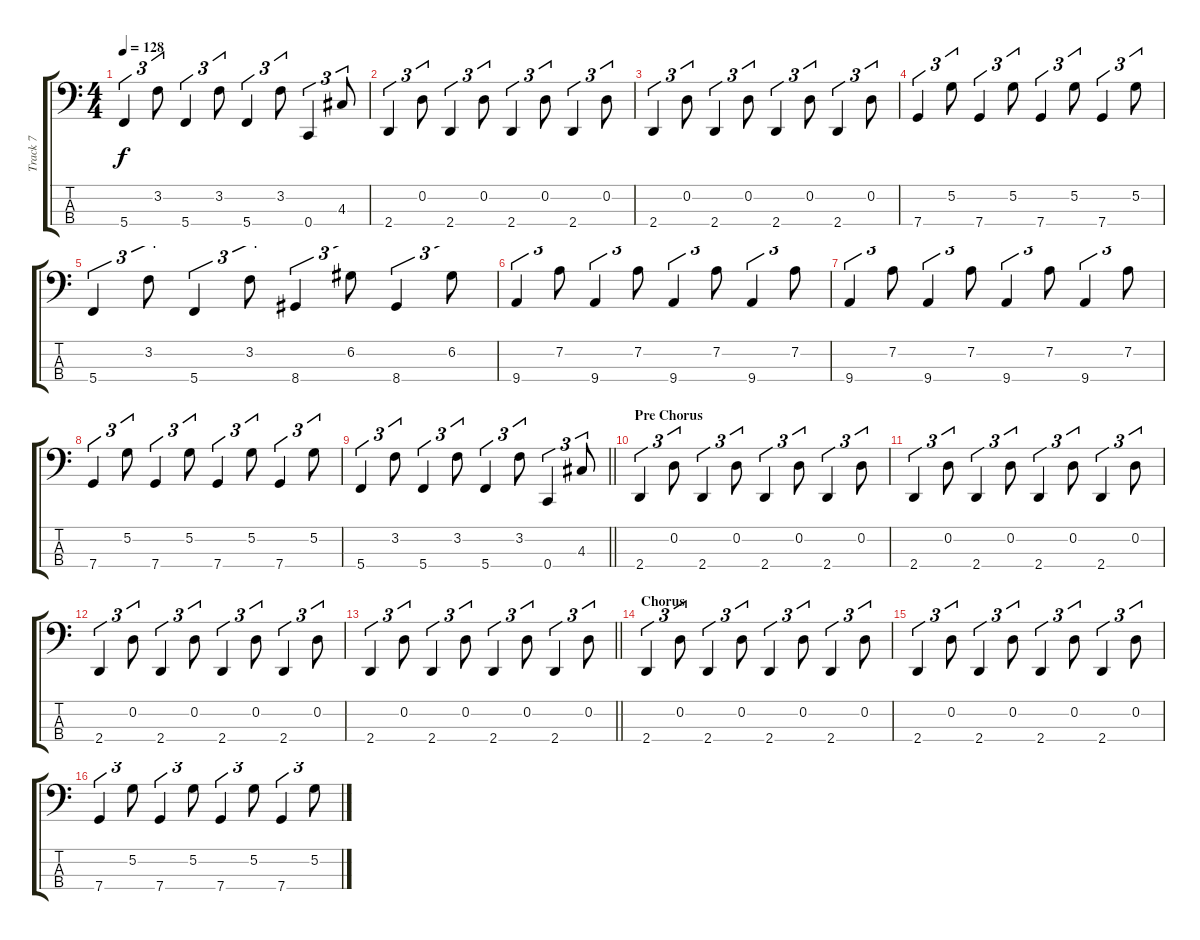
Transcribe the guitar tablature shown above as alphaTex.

\track ("Track 7" "Track 7") {instrument overdrivenguitar}
\staff {score tabs}
\tuning (G2 D2 A1 C1) {hide}
\ts (4 4)
\tempo 128
\clef f4
\ks c
5.4.4{tu (3 2) dy f} 3.2.8{tu (3 2)} 5.4.4{tu (3 2)} 3.2.8{tu (3 2)} 5.4.4{tu (3 2)} 3.2.8{tu (3 2)} 0.4.4{tu (3 2)} 4.3.8{tu (3 2)} |
2.4.4{tu (3 2)} 0.2.8{tu (3 2)} 2.4.4{tu (3 2)} 0.2.8{tu (3 2)} 2.4.4{tu (3 2)} 0.2.8{tu (3 2)} 2.4.4{tu (3 2)} 0.2.8{tu (3 2)} |
2.4.4{tu (3 2)} 0.2.8{tu (3 2)} 2.4.4{tu (3 2)} 0.2.8{tu (3 2)} 2.4.4{tu (3 2)} 0.2.8{tu (3 2)} 2.4.4{tu (3 2)} 0.2.8{tu (3 2)} |
7.4.4{tu (3 2)} 5.2.8{tu (3 2)} 7.4.4{tu (3 2)} 5.2.8{tu (3 2)} 7.4.4{tu (3 2)} 5.2.8{tu (3 2)} 7.4.4{tu (3 2)} 5.2.8{tu (3 2)} |
5.4.4{tu (3 2)} 3.2.8{tu (3 2)} 5.4.4{tu (3 2)} 3.2.8{tu (3 2)} 8.4.4{tu (3 2)} 6.2.8{tu (3 2)} 8.4.4{tu (3 2)} 6.2.8{tu (3 2)} |
9.4.4{tu (3 2)} 7.2.8{tu (3 2)} 9.4.4{tu (3 2)} 7.2.8{tu (3 2)} 9.4.4{tu (3 2)} 7.2.8{tu (3 2)} 9.4.4{tu (3 2)} 7.2.8{tu (3 2)} |
9.4.4{tu (3 2)} 7.2.8{tu (3 2)} 9.4.4{tu (3 2)} 7.2.8{tu (3 2)} 9.4.4{tu (3 2)} 7.2.8{tu (3 2)} 9.4.4{tu (3 2)} 7.2.8{tu (3 2)} |
7.4.4{tu (3 2)} 5.2.8{tu (3 2)} 7.4.4{tu (3 2)} 5.2.8{tu (3 2)} 7.4.4{tu (3 2)} 5.2.8{tu (3 2)} 7.4.4{tu (3 2)} 5.2.8{tu (3 2)} |
\barLineRight lightlight
5.4.4{tu (3 2)} 3.2.8{tu (3 2)} 5.4.4{tu (3 2)} 3.2.8{tu (3 2)} 5.4.4{tu (3 2)} 3.2.8{tu (3 2)} 0.4.4{tu (3 2)} 4.3.8{tu (3 2)} |
\section ("" "Pre Chorus")
2.4.4{tu (3 2)} 0.2.8{tu (3 2)} 2.4.4{tu (3 2)} 0.2.8{tu (3 2)} 2.4.4{tu (3 2)} 0.2.8{tu (3 2)} 2.4.4{tu (3 2)} 0.2.8{tu (3 2)} |
2.4.4{tu (3 2)} 0.2.8{tu (3 2)} 2.4.4{tu (3 2)} 0.2.8{tu (3 2)} 2.4.4{tu (3 2)} 0.2.8{tu (3 2)} 2.4.4{tu (3 2)} 0.2.8{tu (3 2)} |
2.4.4{tu (3 2)} 0.2.8{tu (3 2)} 2.4.4{tu (3 2)} 0.2.8{tu (3 2)} 2.4.4{tu (3 2)} 0.2.8{tu (3 2)} 2.4.4{tu (3 2)} 0.2.8{tu (3 2)} |
\barLineRight lightlight
2.4.4{tu (3 2)} 0.2.8{tu (3 2)} 2.4.4{tu (3 2)} 0.2.8{tu (3 2)} 2.4.4{tu (3 2)} 0.2.8{tu (3 2)} 2.4.4{tu (3 2)} 0.2.8{tu (3 2)} |
\section ("" "Chorus")
2.4.4{tu (3 2)} 0.2.8{tu (3 2)} 2.4.4{tu (3 2)} 0.2.8{tu (3 2)} 2.4.4{tu (3 2)} 0.2.8{tu (3 2)} 2.4.4{tu (3 2)} 0.2.8{tu (3 2)} |
2.4.4{tu (3 2)} 0.2.8{tu (3 2)} 2.4.4{tu (3 2)} 0.2.8{tu (3 2)} 2.4.4{tu (3 2)} 0.2.8{tu (3 2)} 2.4.4{tu (3 2)} 0.2.8{tu (3 2)} |
7.4.4{tu (3 2)} 5.2.8{tu (3 2)} 7.4.4{tu (3 2)} 5.2.8{tu (3 2)} 7.4.4{tu (3 2)} 5.2.8{tu (3 2)} 7.4.4{tu (3 2)} 5.2.8{tu (3 2)}
